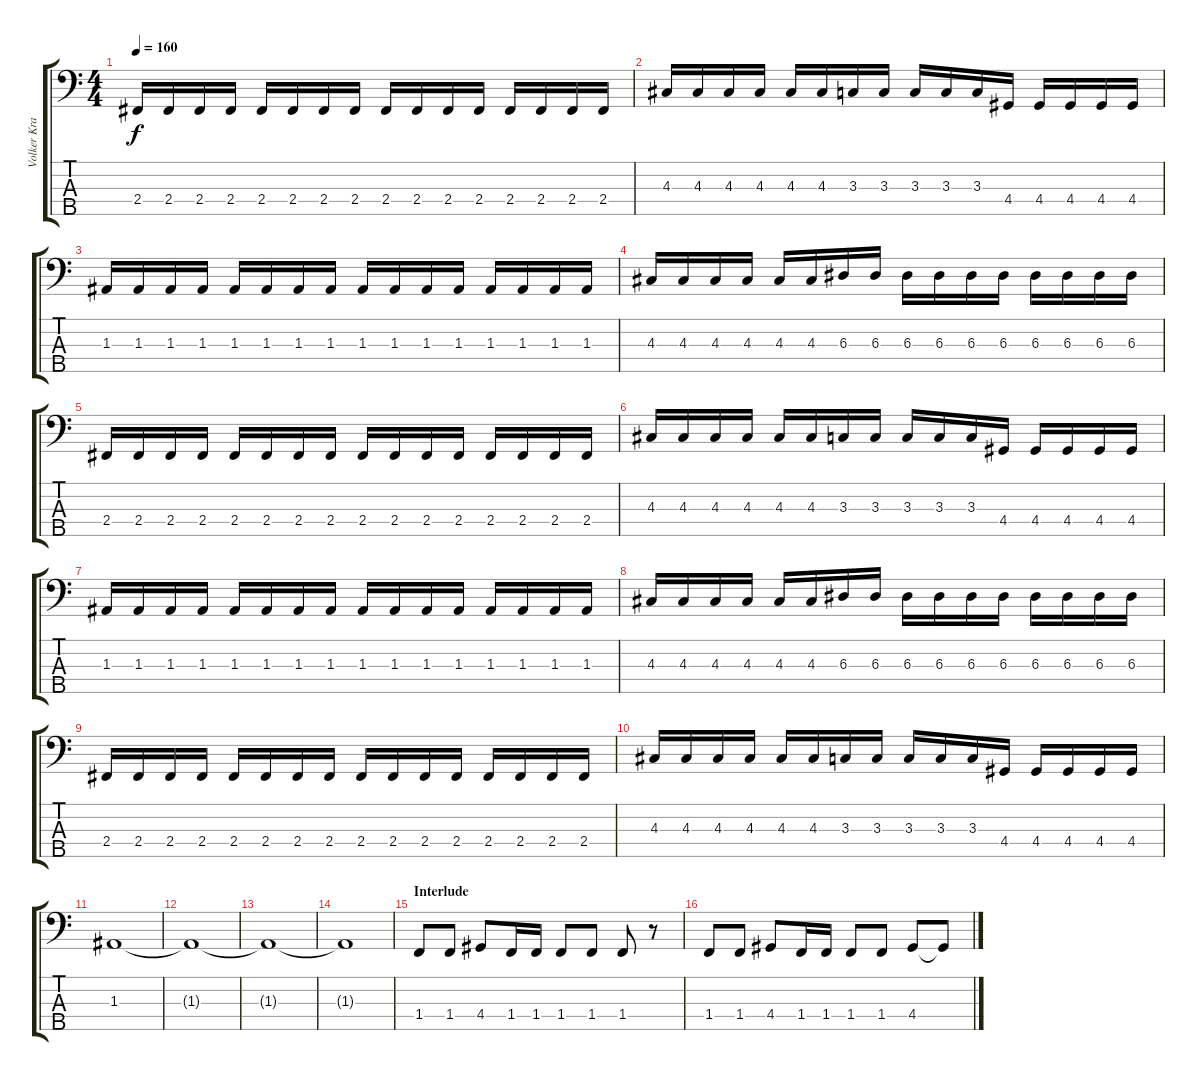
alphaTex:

\track ("Volker Krawczak - Bass" "Volker Kra") {instrument electricbasspick}
\staff {score tabs}
\tuning (G2 D2 A1 E1 B0) {hide}
\ts (4 4)
\tempo 160
\clef f4
\ks c
2.4.16{dy f} 2.4.16 2.4.16 2.4.16 2.4.16 2.4.16 2.4.16 2.4.16 2.4.16 2.4.16 2.4.16 2.4.16 2.4.16 2.4.16 2.4.16 2.4.16 |
4.3.16 4.3.16 4.3.16 4.3.16 4.3.16 4.3.16 3.3.16 3.3.16 3.3.16 3.3.16 3.3.16 4.4.16 4.4.16 4.4.16 4.4.16 4.4.16 |
1.3.16 1.3.16 1.3.16 1.3.16 1.3.16 1.3.16 1.3.16 1.3.16 1.3.16 1.3.16 1.3.16 1.3.16 1.3.16 1.3.16 1.3.16 1.3.16 |
4.3.16 4.3.16 4.3.16 4.3.16 4.3.16 4.3.16 6.3.16 6.3.16 6.3.16 6.3.16 6.3.16 6.3.16 6.3.16 6.3.16 6.3.16 6.3.16 |
2.4.16 2.4.16 2.4.16 2.4.16 2.4.16 2.4.16 2.4.16 2.4.16 2.4.16 2.4.16 2.4.16 2.4.16 2.4.16 2.4.16 2.4.16 2.4.16 |
4.3.16 4.3.16 4.3.16 4.3.16 4.3.16 4.3.16 3.3.16 3.3.16 3.3.16 3.3.16 3.3.16 4.4.16 4.4.16 4.4.16 4.4.16 4.4.16 |
1.3.16 1.3.16 1.3.16 1.3.16 1.3.16 1.3.16 1.3.16 1.3.16 1.3.16 1.3.16 1.3.16 1.3.16 1.3.16 1.3.16 1.3.16 1.3.16 |
4.3.16 4.3.16 4.3.16 4.3.16 4.3.16 4.3.16 6.3.16 6.3.16 6.3.16 6.3.16 6.3.16 6.3.16 6.3.16 6.3.16 6.3.16 6.3.16 |
2.4.16 2.4.16 2.4.16 2.4.16 2.4.16 2.4.16 2.4.16 2.4.16 2.4.16 2.4.16 2.4.16 2.4.16 2.4.16 2.4.16 2.4.16 2.4.16 |
4.3.16 4.3.16 4.3.16 4.3.16 4.3.16 4.3.16 3.3.16 3.3.16 3.3.16 3.3.16 3.3.16 4.4.16 4.4.16 4.4.16 4.4.16 4.4.16 |
1.3.1 |
1.3{t}.1 |
1.3{t}.1 |
1.3{t}.1 |
\section ("" "Interlude")
1.4.8 1.4.8 4.4.8 1.4.16 1.4.16 1.4.8 1.4.8 1.4.8 r.8 |
1.4.8 1.4.8 4.4.8 1.4.16 1.4.16 1.4.8 1.4.8 4.4.8 4.4{t}.8
